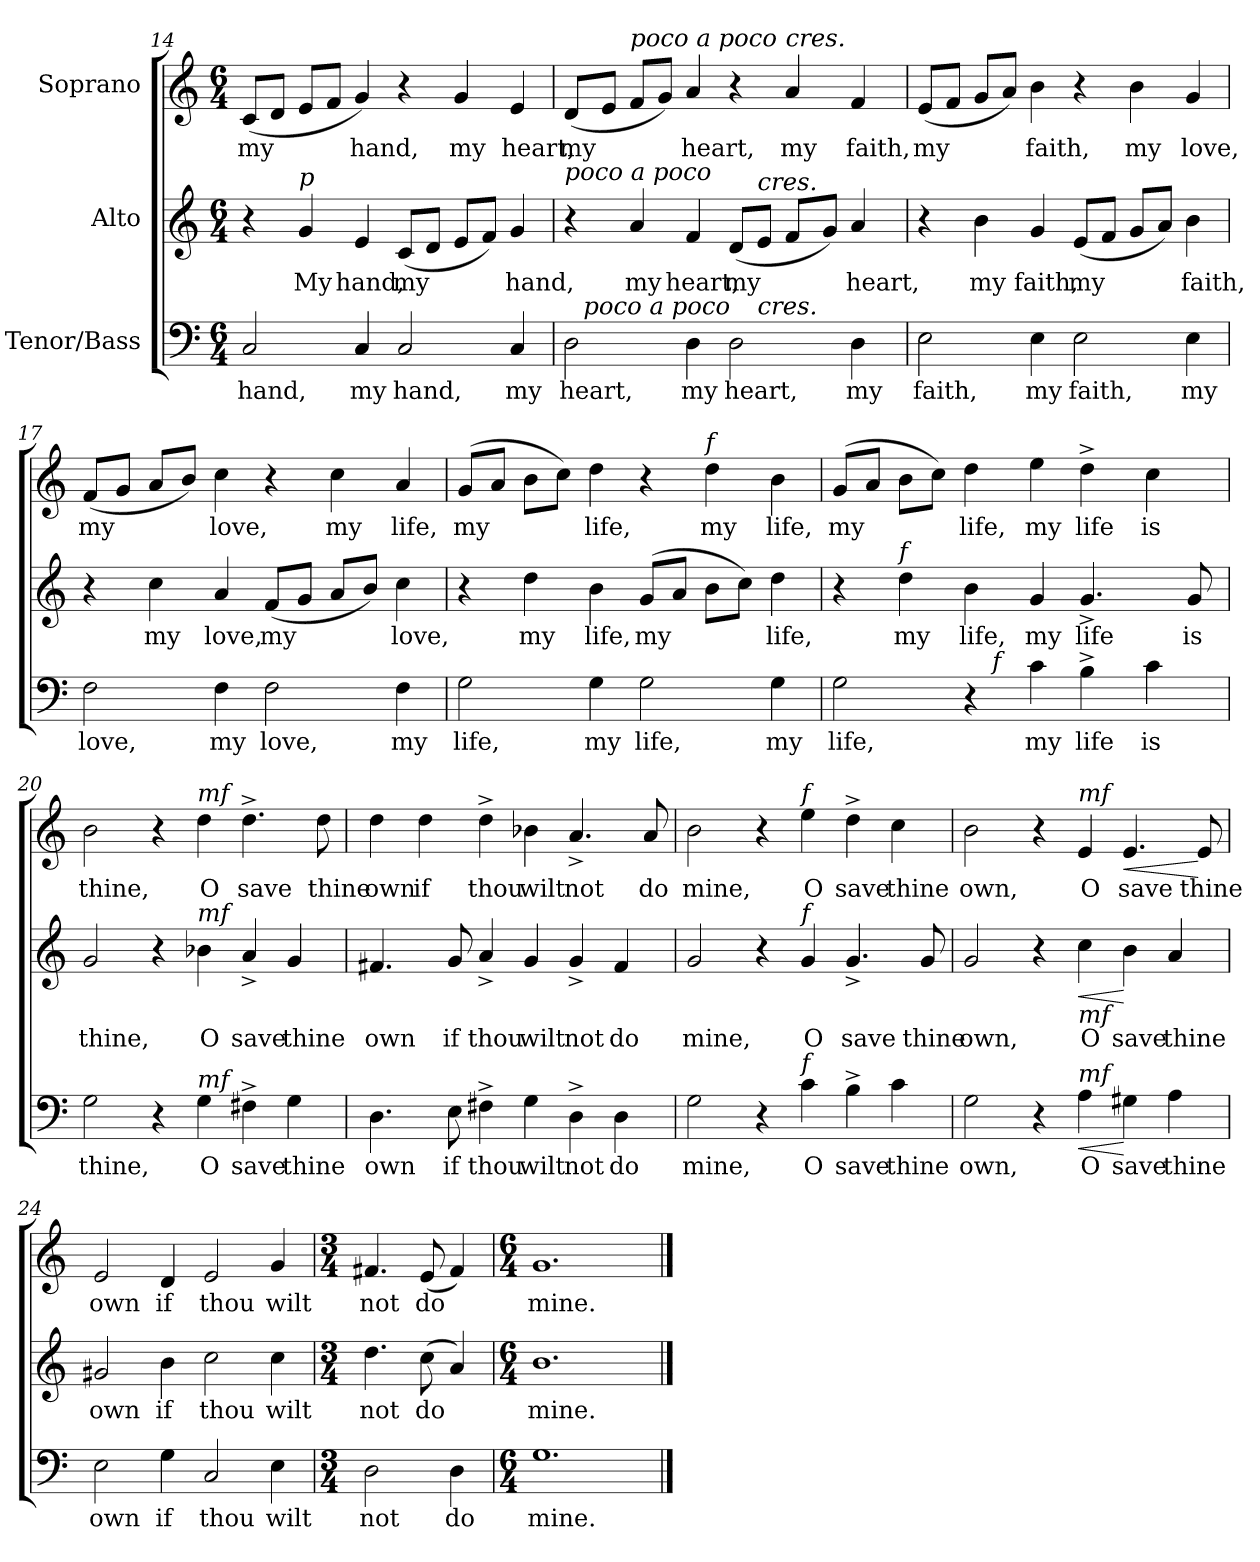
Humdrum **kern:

**kern	**text	**dynam	**kern	**text	**dynam	**kern	**text	**dynam
*part3	*part3	*part3	*part2	*part2	*part2	*part1	*part1	*part1
*staff3	*staff3	*staff3	*staff2	*staff2	*staff2	*staff1	*staff1	*staff1
*I"Tenor/Bass	*	*	*I"Alto	*	*	*I"Soprano	*	*
!!LO:PB:g=z
*clefF4	*	*	*clefG2	*	*	*clefG2	*	*
*k[]	*	*	*k[]	*	*	*k[]	*	*
*C:	*	*	*C:	*	*	*C:	*	*
*M6/4	*	*	*M6/4	*	*	*M6/4	*	*
=14	=14	=14	=14	=14	=14	=14	=14	=14
2C/	hand,	.	4r	.	.	(8c/L	my	.
.	.	.	.	.	.	8d/J	.	.
!	!	!	!LO:TX:a:i:t=p	!	!	!	!	!
.	.	.	4g/	My	.	8e/L	.	.
.	.	.	.	.	.	8f/J	.	.
4C/	my	.	4e/	hand,	.	4g/)	hand,	.
2C/	hand,	.	(8c/L	my	.	4r	.	.
.	.	.	8d/J	.	.	.	.	.
.	.	.	8e/L	.	.	4g/	my	.
.	.	.	8f/J)	.	.	.	.	.
4C/	my	.	4g/	hand,	.	4e/	heart,	.
=15	=15	=15	=15	=15	=15	=15	=15	=15
!	!	!	!LO:TX:a:i:t=poco  a  poco	!	!	!	!	!
*^	*	*	*	*	*	*	*	*
*	*^	*	*	*	*	*	*	*	*
2D\	16ryy	2..ryy	heart,	.	4r	.	.	(8d/L	my	.
!	!LO:TX:a:i:t=poco  a  poco	!	!	!	!	!	!	!	!	!
.	1ryy	.	.	.	.	.	.	.	.	.
.	.	.	.	.	.	.	.	8e/J	.	.
!	!	!	!	!	!	!	!	!LO:TX:a:i:t=poco  a  poco	!	!
.	.	.	.	.	4a/	my	.	8f/L	.	.
.	.	.	.	.	.	.	.	8g/J)	.	.
4D\	.	.	my	.	4f/	heart,	.	4a/	heart,	.
2D\	.	.	heart,	.	(8d/L	my	.	4r	.	.
!	!	!	!	!	!LO:TX:a:i:t=cres.	!	!	!	!	!
!	!	!LO:TX:a:i:t=cres.	!	!	!	!	!	!	!	!
.	.	2ryy	.	.	8e/J	.	.	.	.	.
!	!	!	!	!	!	!	!	!LO:TX:a:i:t=cres.	!	!
.	.	.	.	.	8f/L	.	.	4a/	my	.
.	4..ryy	.	.	.	.	.	.	.	.	.
.	.	.	.	.	8g/J)	.	.	.	.	.
4D\	.	.	my	.	4a/	heart,	.	4f/	faith,	.
.	.	8ryy	.	.	.	.	.	.	.	.
*v	*v	*v	*	*	*	*	*	*	*	*
=16	=16	=16	=16	=16	=16	=16	=16	=16
2E\	faith,	.	4r	.	.	(8e/L	my	.
.	.	.	.	.	.	8f/J	.	.
.	.	.	4b\	my	.	8g/L	.	.
.	.	.	.	.	.	8a/J)	.	.
4E\	my	.	4g/	faith,	.	4b\	faith,	.
2E\	faith,	.	(8e/L	my	.	4r	.	.
.	.	.	8f/J	.	.	.	.	.
.	.	.	8g/L	.	.	4b\	my	.
.	.	.	8a/J)	.	.	.	.	.
4E\	my	.	4b\	faith,	.	4g/	love,	.
=17	=17	=17	=17	=17	=17	=17	=17	=17
2F\	love,	.	4r	.	.	(8f/L	my	.
.	.	.	.	.	.	8g/J	.	.
.	.	.	4cc\	my	.	8a/L	.	.
.	.	.	.	.	.	8b/J)	.	.
4F\	my	.	4a/	love,	.	4cc\	love,	.
2F\	love,	.	(8f/L	my	.	4r	.	.
.	.	.	8g/J	.	.	.	.	.
.	.	.	8a/L	.	.	4cc\	my	.
.	.	.	8b/J)	.	.	.	.	.
4F\	my	.	4cc\	love,	.	4a/	life,	.
!!LO:LB:g=z
=18	=18	=18	=18	=18	=18	=18	=18	=18
2G\	life,	.	4r	.	.	(8g/L	my	.
.	.	.	.	.	.	8a/J	.	.
.	.	.	4dd\	my	.	8b\L	.	.
.	.	.	.	.	.	8cc\J)	.	.
4G\	my	.	4b\	life,	.	4dd\	life,	.
2G\	life,	.	(8g/L	my	.	4r	.	.
.	.	.	8a/J	.	.	.	.	.
!	!	!	!	!	!	!LO:TX:a:i:t=f	!	!
.	.	.	8b\L	.	.	4dd\	my	.
.	.	.	8cc\J)	.	.	.	.	.
4G\	my	.	4dd\	life,	.	4b\	life,	.
=19	=19	=19	=19	=19	=19	=19	=19	=19
*^	*	*	*	*	*	*	*	*
2G\	2ryy	life,	.	4r	.	.	(8g/L	my	.
.	.	.	.	.	.	.	8a/J	.	.
!	!	!	!	!LO:TX:a:i:t=f	!	!	!	!	!
.	.	.	.	4dd\	my	.	8b\L	.	.
.	.	.	.	.	.	.	8cc\J)	.	.
4r	16.ryy	.	.	4b\	life,	.	4dd\	life,	.
!	!LO:TX:a:i:t=f	!	!	!	!	!	!	!	!
.	2ryy	.	.	.	.	.	.	.	.
4c\	.	my	.	4g/	my	.	4ee\	my	.
4B^>\	.	life	.	4.g^>/	life	.	4dd^>\	life	.
.	4ryy	.	.	.	.	.	.	.	.
4c\	.	is	.	.	.	.	4cc\	is	.
.	8ryy	.	.	.	.	.	.	.	.
.	.	.	.	8g/	is	.	.	.	.
.	32ryy	.	.	.	.	.	.	.	.
*v	*v	*	*	*	*	*	*	*	*
=20	=20	=20	=20	=20	=20	=20	=20	=20
2G\	thine,	.	2g/	thine,	.	2b\	thine,	.
4r	.	.	4r	.	.	4r	.	.
!	!	!	!	!	!	!LO:TX:a:i:t=mf	!	!
!	!	!	!LO:TX:a:i:t=mf	!	!	!	!	!
!LO:TX:a:i:t=mf	!	!	!	!	!	!	!	!
4G\	O	.	4b-X\	O	.	4dd\	O	.
4F#X^>\	save	.	4a^>/	save	.	4.dd^>\	save	.
4G\	thine	.	4g/	thine	.	.	.	.
.	.	.	.	.	.	8dd\	thine	.
=21	=21	=21	=21	=21	=21	=21	=21	=21
4.D\	own	.	4.f#X/	own	.	4dd\	own	.
.	.	.	.	.	.	4dd\	if	.
8E\	if	.	8g/	if	.	.	.	.
4F#X^>\	thou	.	4a^>/	thou	.	4dd^>\	thou	.
4G\	wilt	.	4g/	wilt	.	4b-X\	wilt	.
4D^>\	not	.	4g^>/	not	.	4.a^>/	not	.
4D\	do	.	4f#/	do	.	.	.	.
.	.	.	.	.	.	8a/	do	.
!!LO:LB:g=z
=22	=22	=22	=22	=22	=22	=22	=22	=22
2G\	mine,	.	2g/	mine,	.	2b\	mine,	.
4r	.	.	4r	.	.	4r	.	.
!	!	!	!	!	!	!LO:TX:a:i:t=f	!	!
!	!	!	!LO:TX:a:i:t=f	!	!	!	!	!
!LO:TX:a:i:t=f	!	!	!	!	!	!	!	!
4c\	O	.	4g/	O	.	4ee\	O	.
4B^>\	save	.	4.g^>/	save	.	4dd^>\	save	.
4c\	thine	.	.	.	.	4cc\	thine	.
.	.	.	8g/	thine	.	.	.	.
=23	=23	=23	=23	=23	=23	=23	=23	=23
2G\	own,	.	2g/	own,	.	2b\	own,	.
4r	.	.	4r	.	.	4r	.	.
!	!	!	!	!	!	!LO:TX:a:i:t=mf	!	!
!	!	!	!LO:TX:b:i:t=mf	!	!	!	!	!
!LO:TX:a:i:t=mf	!	!	!	!	!	!	!	!
!	!	!LO:HP:b	!	!	!LO:HP:b	!	!	!
4A\	O	<	4cc\	O	<	4e/	O	.
!	!	!	!	!	!	!	!	!LO:HP:b
4G#X\	save	[	4b\	save	[	4.e/	save	<
4A\	thine	.	4a/	thine	.	.	.	.
.	.	.	.	.	.	8e/	thine	[
=24	=24	=24	=24	=24	=24	=24	=24	=24
2E\	own	.	2g#X/	own	.	2e/	own	.
4G\	if	.	4b\	if	.	4d/	if	.
2C/	thou	.	2cc\	thou	.	2e/	thou	.
4E\	wilt	.	4cc\	wilt	.	4g/	wilt	.
=25	=25	=25	=25	=25	=25	=25	=25	=25
*M3/4	*	*	*M3/4	*	*	*M3/4	*	*
2D\	not	.	4.dd\	not	.	4.f#X/	not	.
.	.	.	(8cc\	do	.	(8e/	do	.
4D\	do	.	4a/)	.	.	4f#/)	.	.
=26	=26	=26	=26	=26	=26	=26	=26	=26
*M6/4	*	*	*M6/4	*	*	*M6/4	*	*
1.G	mine.	.	1.b	mine.	.	1.g	mine.	.
==	==	==	==	==	==	==	==	==
*-	*-	*-	*-	*-	*-	*-	*-	*-
